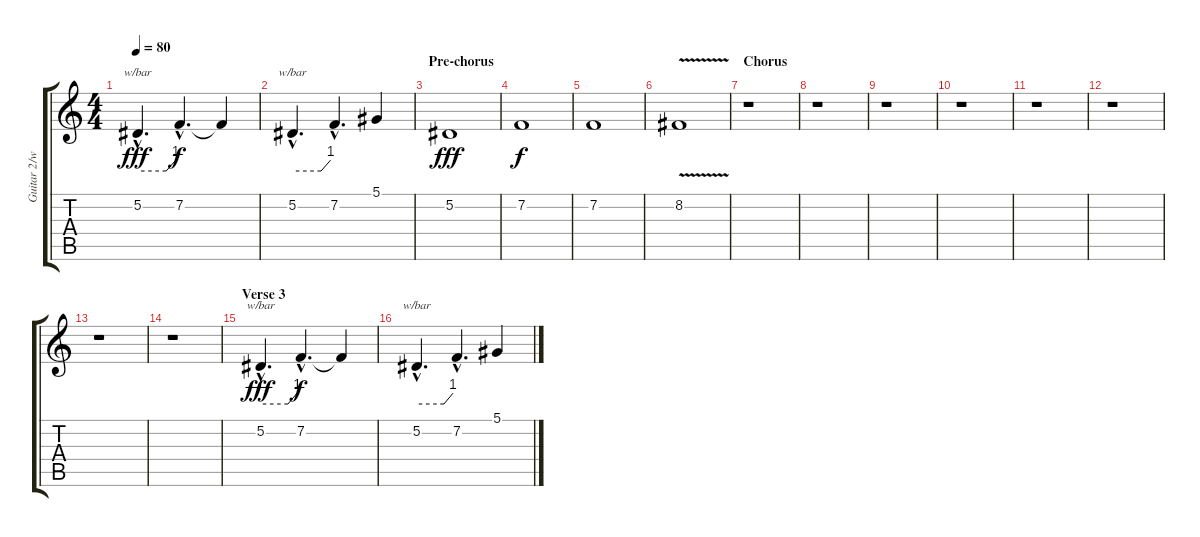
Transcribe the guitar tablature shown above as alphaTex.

\track ("Guitar 2/w effects" "Guitar 2/w") {instrument fx4atmosphere}
\staff {score tabs}
\tuning (Eb4 Bb3 Gb3 Db3 Ab2 Eb2) {hide}
\ts (4 4)
\tempo 80
\clef g2
\ks c
5.2{hac}.4{d tbe (custom default 0 0 45 0 60 4) dy fff} 7.2{hac}.4{d dy f} 7.2{t}.4 |
5.2{hac}.4{d tbe (custom default 0 0 45 0 60 4)} 7.2{hac}.4{d} 5.1.4 |
\section ("" "Pre-chorus")
5.2.1{dy fff} |
7.2.1{dy f} |
7.2.1 |
8.2{v}.1 |
\section ("" "Chorus")
r.1 |
r.1 |
r.1 |
r.1 |
r.1 |
r.1 |
r.1 |
r.1 |
\section ("" "Verse 3")
5.2{hac}.4{d tbe (custom default 0 0 45 0 60 4) dy fff} 7.2{hac}.4{d dy f} 7.2{t}.4 |
5.2{hac}.4{d tbe (custom default 0 0 45 0 60 4)} 7.2{hac}.4{d} 5.1.4
